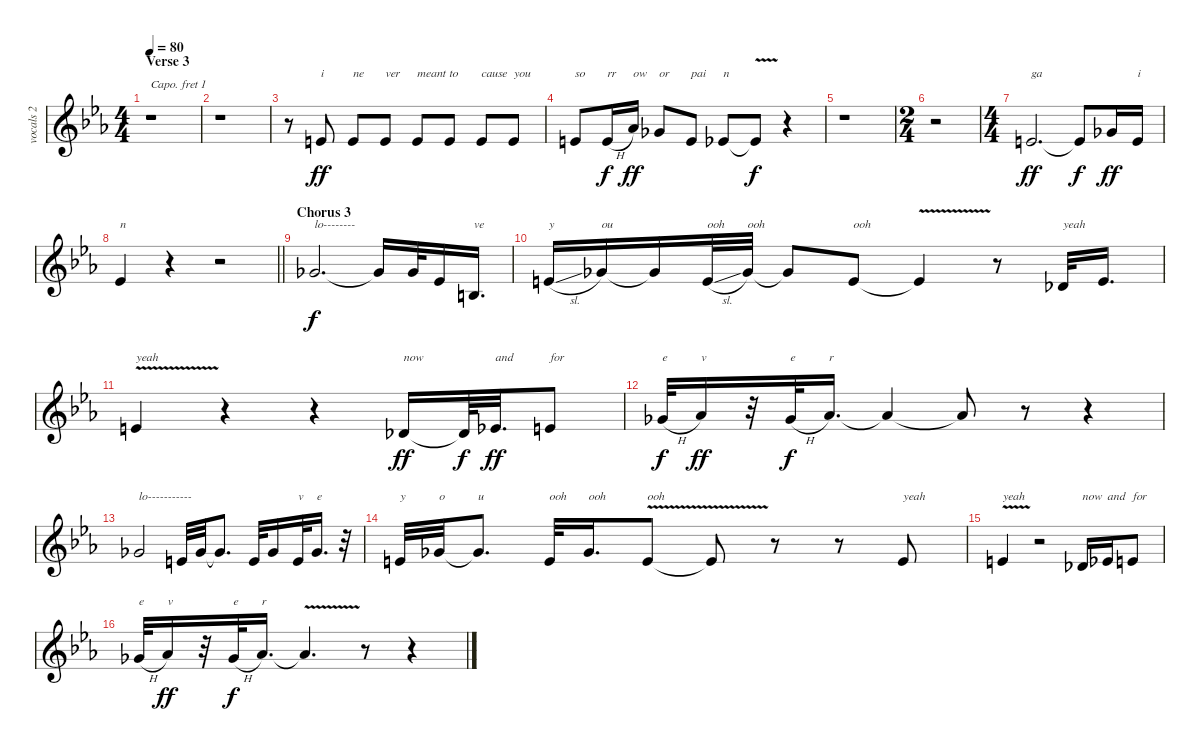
\track ("vocals 2" "vocals 2") {instrument lead1square}
\staff {score}
\capo 1
\tuning (E4 B3 G3 D3 A2 E2) {hide}
\ts (4 4)
\section ("" "Verse 3")
\tempo 80
\clef g2
\ks eb
r.1{dy f} |
r.1 |
r.8 4.2.8{txt "i" dy ff instrument lead2sawtooth} 4.2.8{txt "ne"} 4.2.8{txt "ver"} 4.2.8{txt "meant"} 4.2.8{txt "to"} 4.2.8{txt "cause"} 4.2.8{txt "you"} |
4.2.8{txt "so"} 4.2{h}.16{txt "rr" dy f} 8.2.16{txt "ow" dy ff} 6.2.8{txt "or"} 4.2.8{txt "pai"} 3.2.8{txt "n"} 3.2{v t}.8{dy f} r.4 |
r.1 |
\ts (2 4)
r.2 |
\ts (4 4)
4.2.2{d txt "ga" dy ff} 4.2{t}.8{dy f} 1.1.16{dy ff} 4.2.16{txt "i"} |
\barLineRight lightlight
3.2.4{txt "n"} r.4 r.2 |
\section ("" "Chorus 3")
6.2.2{d txt "lo--------" dy f} 6.2{t}.16 6.2.32 3.2.16 3.3.16{d txt "ve"} |
4.2{sl}.16{txt "y"} 6.2.16{txt "ou"} 6.2{t}.16 4.2{sl}.32{txt "ooh"} 6.2.32{txt "ooh"} 6.2{t}.8 4.2.8{txt "ooh"} 4.2{v t}.4 r.8 1.2.32{txt "yeah"} 4.2.16{d} |
4.2{v}.4{txt "yeah"} r.4 r.4 5.3.16{txt "now" dy ff} 5.3{t}.64{dy f} 7.3.32{d txt "and" dy ff} 4.2.8{txt "for"} |
6.2{h}.32{txt "e" dy f} 8.2.16{txt "v" dy ff} r.32 6.2{h}.32{txt "e" dy f} 8.2.16{d txt "r"} 8.2{t}.4 8.2{t}.8 r.8 r.4 |
6.2.2{txt "lo-----------"} 4.2.32 6.2.32 6.2{t}.8{d} 4.2.32 6.2.16 4.2.32{txt "v"} 6.2.16{d txt "e"} r.32 |
4.2.32{txt "y"} 6.2.32{txt "o"} 6.2{t}.8{d txt "u"} 4.2.32{txt "ooh"} 6.2.16{d txt "ooh"} 4.2{v}.8{txt "ooh"} 4.2{t}.8 r.8 r.8 4.2.8{txt "yeah"} |
4.2{v}.4{txt "yeah"} r.2 1.2.16{txt "now"} 3.2.16{txt "and"} 4.2.8{txt "for"} |
6.2{h}.32{txt "e"} 8.2.16{txt "v" dy ff} r.32 6.2{h}.32{txt "e" dy f} 8.2.16{d txt "r"} 8.2{v t}.4{d} r.8 r.4
